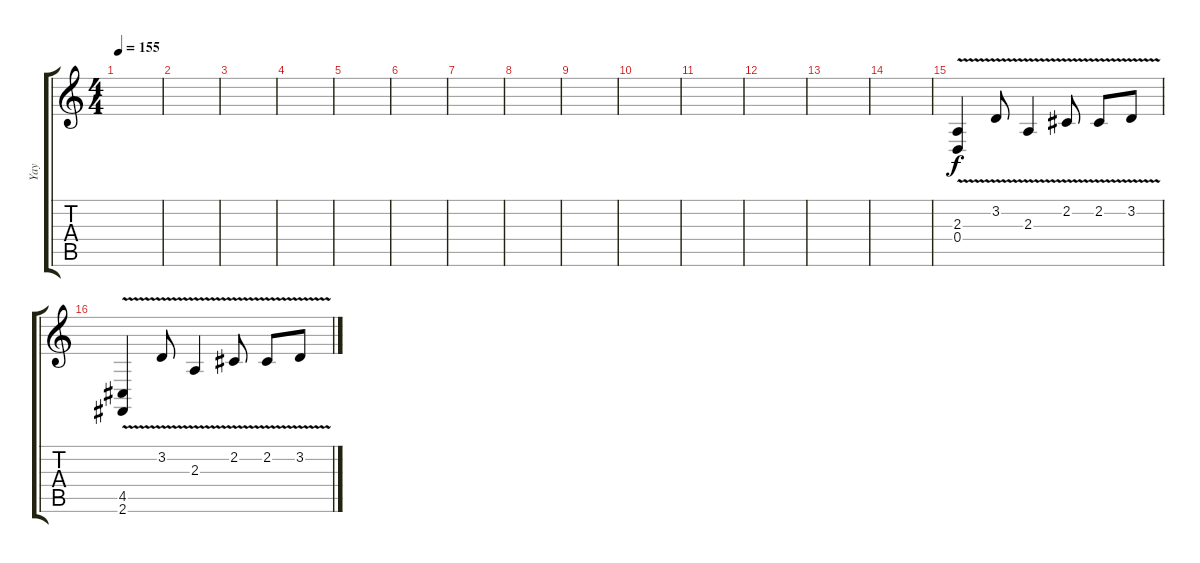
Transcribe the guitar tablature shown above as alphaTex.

\track ("Yay" "Yay") {instrument lead1square}
\staff {score tabs}
\tuning (E4 B3 G3 D3 A2 E2) {hide}
\ts (4 4)
\tempo 155
\clef g2
\ks c
|
|
|
|
|
|
|
|
|
|
|
|
|
|
(2.3{v} 0.4).4 3.2{v}.8 2.3{v}.4 2.2{v}.8 2.2{v}.8 3.2{v}.8 |
(4.5{v} 2.6{v}).4 3.2{v}.8 2.3{v}.4 2.2{v}.8 2.2{v}.8 3.2{v}.8
